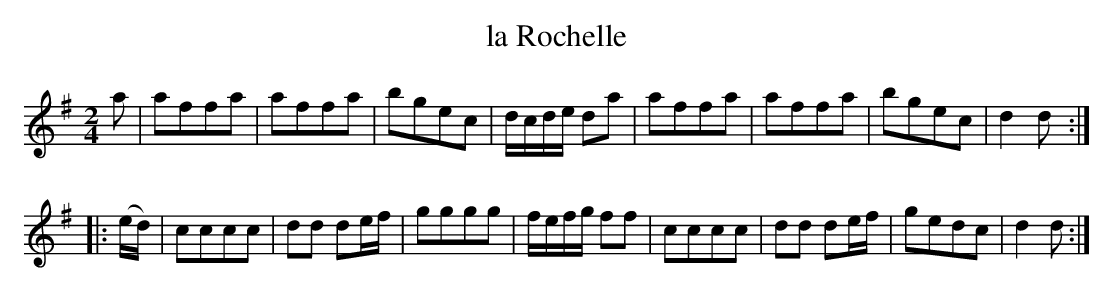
X:1
T:la Rochelle
M:2/4
L:1/8
K:DMix
a|\
affa| affa| bgec| d/c/d/e/ da| \
affa| affa| bgec| d2 d:|
|:(e/d/)|\
cccc| dd de/f/| gggg| f/e/f/g/ ff| \
cccc| dd de/f/| gedc| d2d:|
